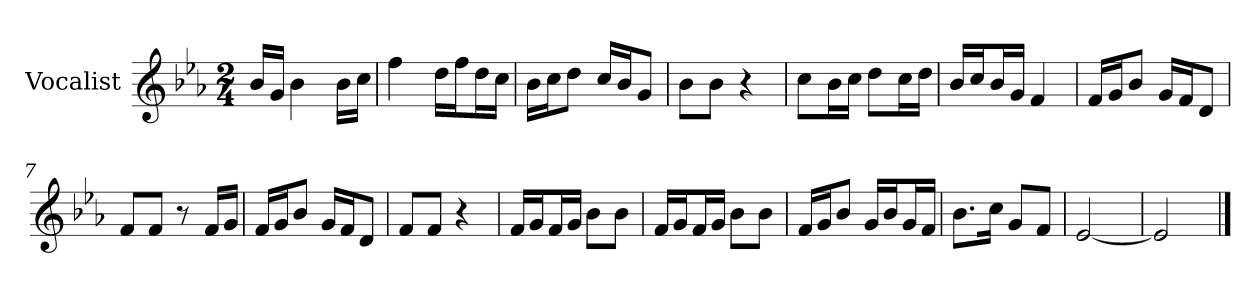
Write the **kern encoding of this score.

**kern
*part1
*staff1
*I"Vocalist
*k[b-e-a-]
*E-:
*M2/4
=
16b-LL
16gJJ
4b-
16b-LL
16ccJJ
=1
4ff
16ddLL
16ffJ
16ddL
16ccJJ
=2
16b-LL
16ccJ
8ddJ
16ccLL
16b-J
8gJ
=3
8b-L
8b-J
4r
=4
8ccL
16b-L
16ccJJ
8ddL
16ccL
16ddJJ
=5
16b-LL
16ccJ
16b-L
16gJJ
4f
=6
16fLL
16gJ
8b-J
16gLL
16fJ
8dJ
=7
8fL
8fJ
8r
16fLL
16gJJ
=8
16fLL
16gJ
8b-J
16gLL
16fJ
8dJ
=9
8fL
8fJ
4r
=10
16fLL
16gJ
16fL
16gJJ
8b-L
8b-J
=11
16fLL
16gJ
16fL
16gJJ
8b-L
8b-J
=12
16fLL
16gJ
8b-J
16gLL
16b-J
16gL
16fJJ
=13
8.b-L
16ccJk
8gL
8fJ
=14
[2e-
=15
2e-]
==
*-
